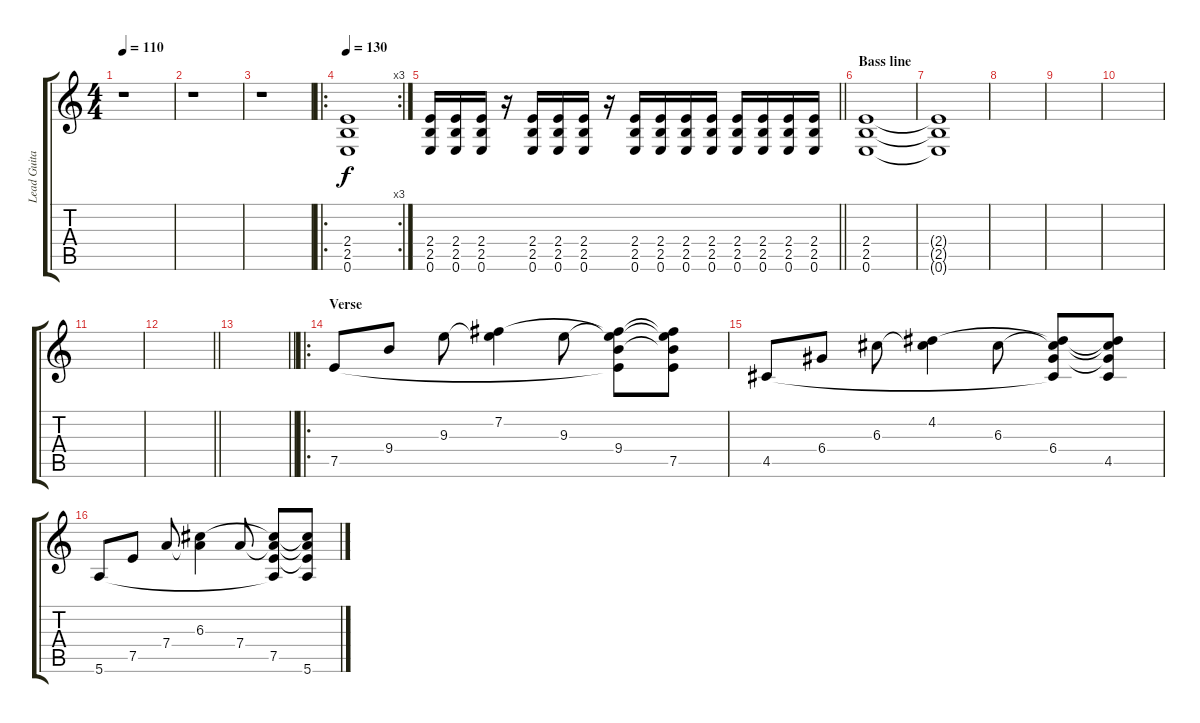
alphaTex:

\track ("Lead Guitar" "Lead Guita") {instrument acousticguitarsteel}
\staff {score tabs}
\tuning (E4 B3 G3 D3 A2 E2) {hide}
\ts (4 4)
\tempo 110
\clef g2
\ks c
r.1{dy f} |
r.1 |
r.1 |
\ro
\rc 3
\tempo 130
(2.4 2.5 0.6).1{volume 13 instrument distortionguitar} |
\barLineRight lightlight
(2.4 2.5 0.6).16 (2.4 2.5 0.6).16 (2.4 2.5 0.6).16 r.16 (2.4 2.5 0.6).16 (2.4 2.5 0.6).16 (2.4 2.5 0.6).16 r.16 (2.4 2.5 0.6).16 (2.4 2.5 0.6).16 (2.4 2.5 0.6).16 (2.4 2.5 0.6).16 (2.4 2.5 0.6).16 (2.4 2.5 0.6).16 (2.4 2.5 0.6).16 (2.4 2.5 0.6).16 |
\section ("" "Bass line")
(2.4 2.5 0.6).1 |
(2.4{t} 2.5{t} 0.6{t}).1{volume 0} |
|
|
|
|
\barLineRight lightlight
|
\section ("" "")
\barLineRight lightlight
|
\ro
\section ("" "Verse")
7.5.8{volume 13 instrument acousticguitarsteel} 9.4.8 9.3.8 (7.2 9.3{t}).4 9.3.8 (7.2{t} 9.3{t} 9.4 7.5{t}).8 (7.2{t} 9.3{t} 9.4{t} 7.5).8 |
4.5.8 6.4.8 6.3.8 (4.2 6.3{t}).4 6.3.8 (4.2{t} 6.3{t} 6.4 4.5{t}).8 (4.2{t} 6.3{t} 6.4{t} 4.5).8 |
5.6.8 7.5.8 7.4.8 (6.3 7.4{t}).4 7.4.8 (6.3{t} 7.4{t} 7.5 5.6{t}).8 (6.3{t} 7.4{t} 7.5{t} 5.6).8
